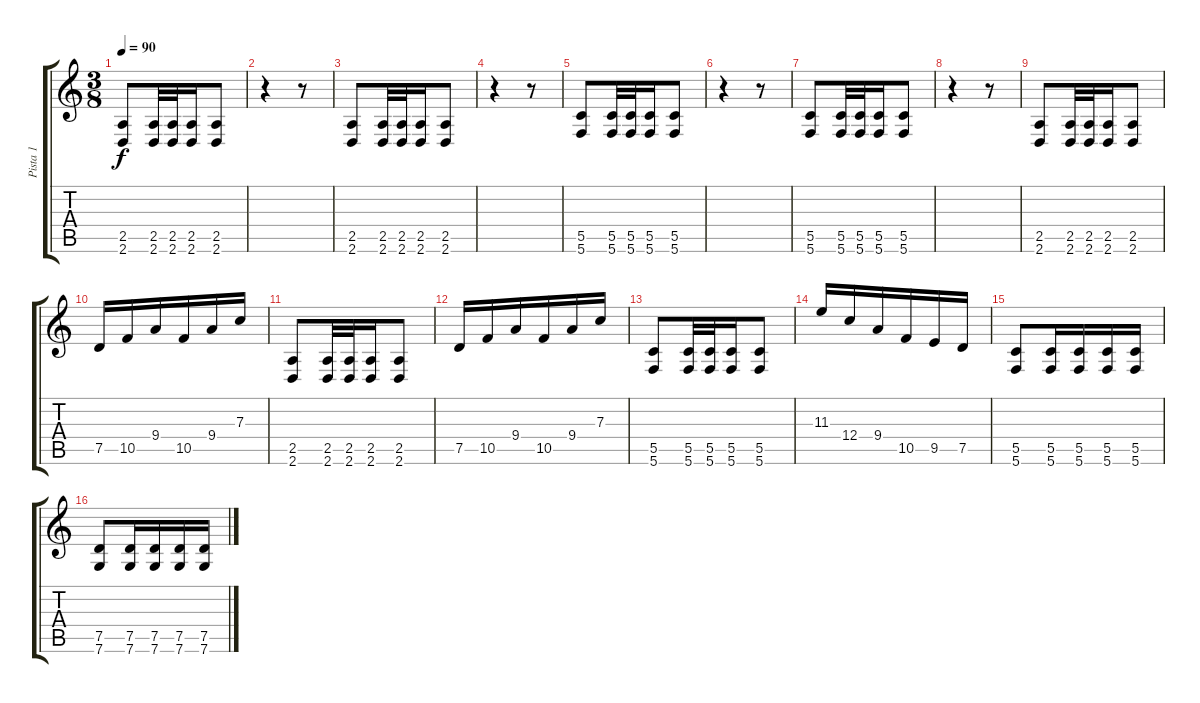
\track ("Pista 1" "Pista 1") {instrument overdrivenguitar}
\staff {score tabs}
\tuning (D4 A3 F3 C3 G2 C2) {hide}
\ts (3 8)
\tempo 90
\clef g2
\ks c
(2.5 2.6).8{dy f instrument distortionguitar} (2.5 2.6).32 (2.5 2.6).32 (2.5 2.6).16 (2.5 2.6).8 |
r.4 r.8 |
(2.5 2.6).8 (2.5 2.6).32 (2.5 2.6).32 (2.5 2.6).16 (2.5 2.6).8 |
r.4 r.8 |
(5.5 5.6).8 (5.5 5.6).32 (5.5 5.6).32 (5.5 5.6).16 (5.5 5.6).8 |
r.4 r.8 |
(5.5 5.6).8 (5.5 5.6).32 (5.5 5.6).32 (5.5 5.6).16 (5.5 5.6).8 |
r.4 r.8 |
(2.5 2.6).8 (2.5 2.6).32 (2.5 2.6).32 (2.5 2.6).16 (2.5 2.6).8 |
7.5.16 10.5.16 9.4.16 10.5.16 9.4.16 7.3.16 |
(2.5 2.6).8 (2.5 2.6).32 (2.5 2.6).32 (2.5 2.6).16 (2.5 2.6).8 |
7.5.16 10.5.16 9.4.16 10.5.16 9.4.16 7.3.16 |
(5.5 5.6).8 (5.5 5.6).32 (5.5 5.6).32 (5.5 5.6).16 (5.5 5.6).8 |
11.3.16 12.4.16 9.4.16 10.5.16 9.5.16 7.5.16 |
(5.5 5.6).8 (5.5 5.6).16 (5.5 5.6).16 (5.5 5.6).16 (5.5 5.6).16 |
(7.5 7.6).8 (7.5 7.6).16 (7.5 7.6).16 (7.5 7.6).16 (7.5 7.6).16
